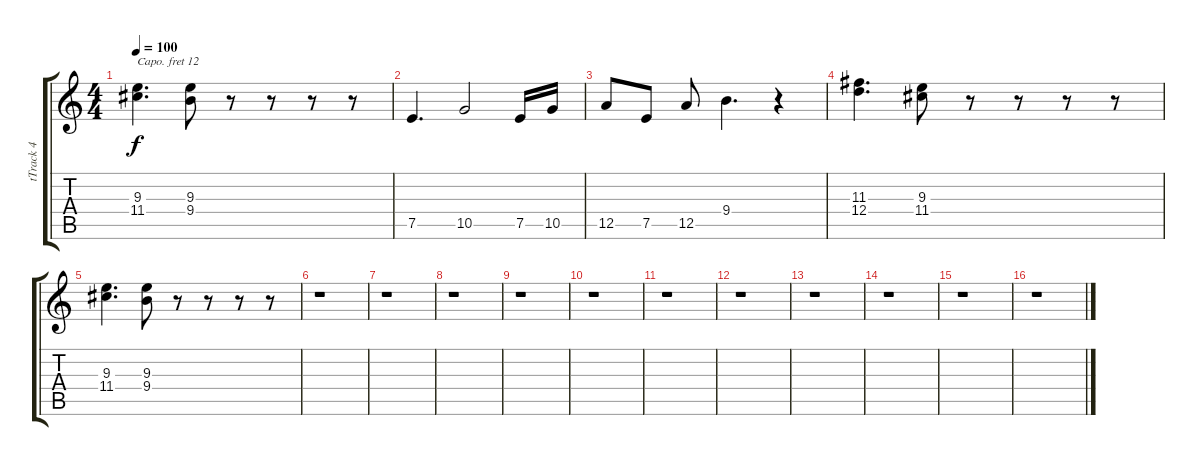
\track ("tTrack 4" "tTrack 4") {instrument trumpet}
\staff {score tabs}
\capo 12
\tuning (E4 B3 G3 D3 A2 E2) {hide}
\ts (4 4)
\tempo 100
\clef g2
\ks c
(9.3 11.4).4{d dy f} (9.3 9.4).8 r.8 r.8 r.8 r.8 |
7.5.4{d} 10.5.2 7.5.16 10.5.16 |
12.5.8 7.5.8 12.5.8 9.4.4{d} r.4 |
(11.3 12.4).4{d} (9.3 11.4).8 r.8 r.8 r.8 r.8 |
(9.3 11.4).4{d} (9.3 9.4).8 r.8 r.8 r.8 r.8 |
r.1 |
r.1 |
r.1 |
r.1 |
r.1 |
r.1 |
r.1 |
r.1 |
r.1 |
r.1 |
r.1
